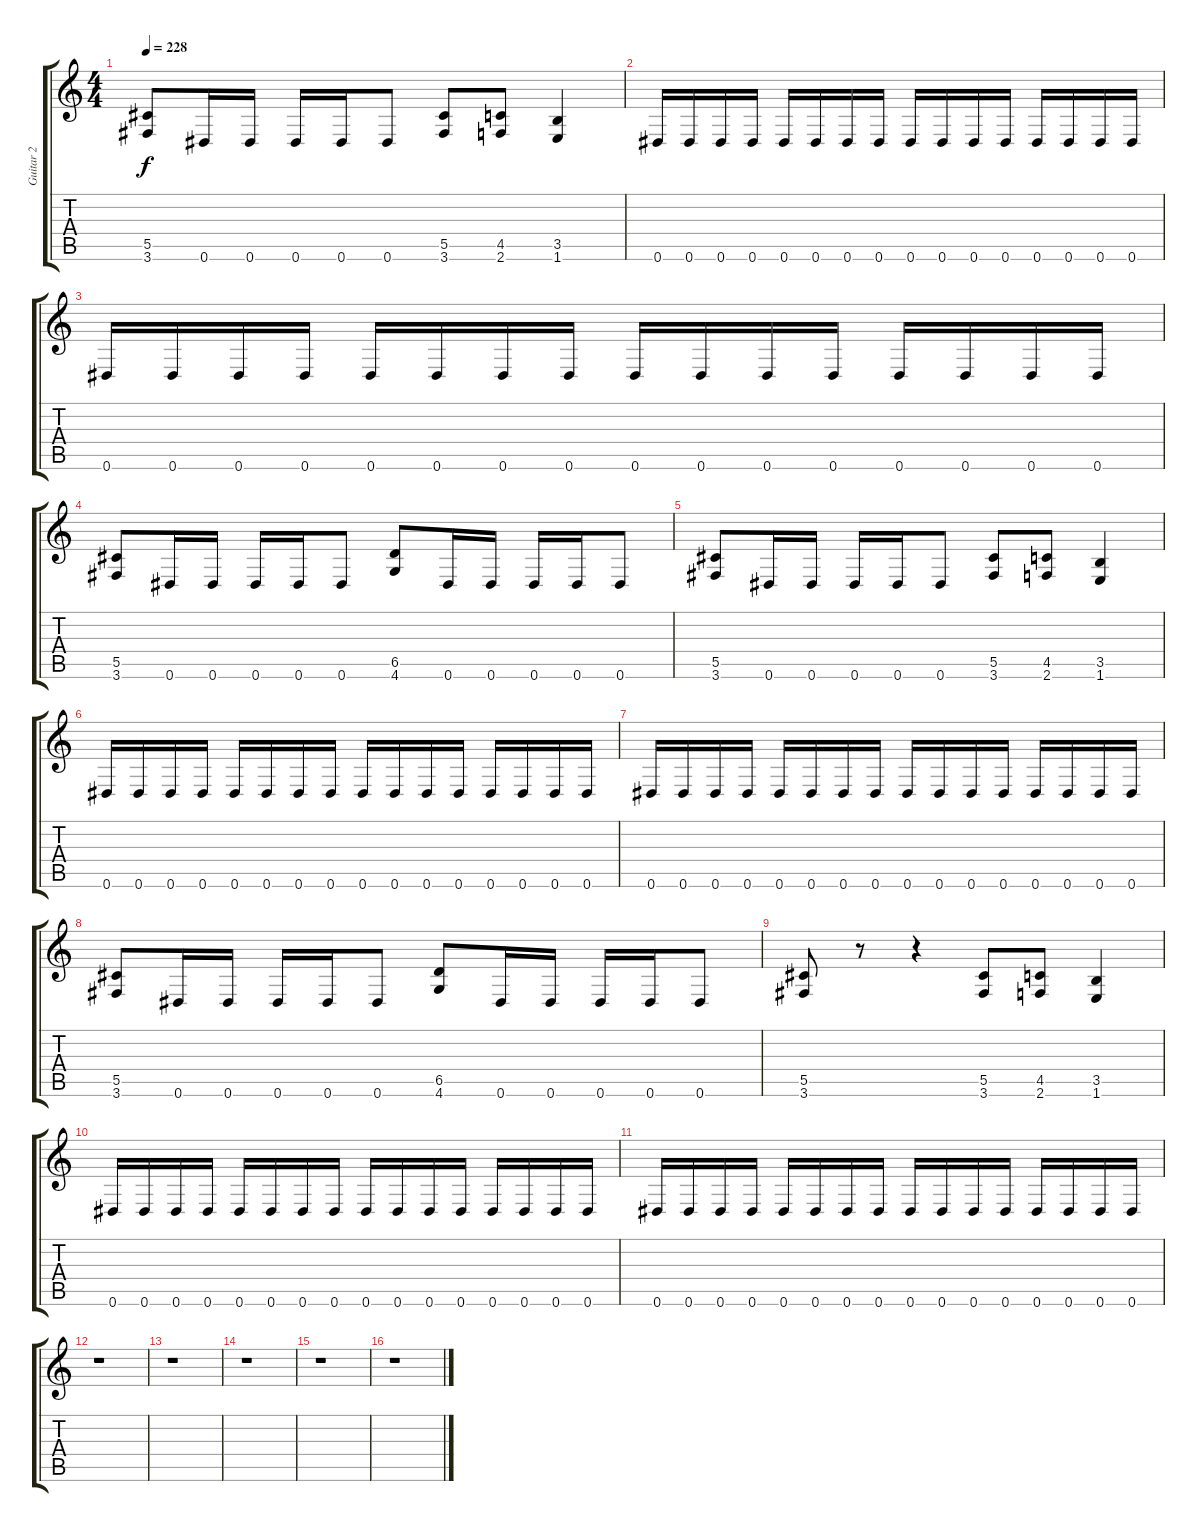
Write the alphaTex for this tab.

\track ("Guitar 2" "Guitar 2") {instrument distortionguitar}
\staff {score tabs}
\tuning (Eb4 Bb3 Gb3 Db3 Ab2 Eb2) {hide}
\ts (4 4)
\tempo 228
\clef g2
\ks c
(5.5 3.6).8{dy f} 0.6.16 0.6.16 0.6.16 0.6.16 0.6.8 (5.5 3.6).8 (4.5 2.6).8 (3.5 1.6).4 |
0.6.16 0.6.16 0.6.16 0.6.16 0.6.16 0.6.16 0.6.16 0.6.16 0.6.16 0.6.16 0.6.16 0.6.16 0.6.16 0.6.16 0.6.16 0.6.16 |
0.6.16 0.6.16 0.6.16 0.6.16 0.6.16 0.6.16 0.6.16 0.6.16 0.6.16 0.6.16 0.6.16 0.6.16 0.6.16 0.6.16 0.6.16 0.6.16 |
(5.5 3.6).8 0.6.16 0.6.16 0.6.16 0.6.16 0.6.8 (6.5 4.6).8 0.6.16 0.6.16 0.6.16 0.6.16 0.6.8 |
(5.5 3.6).8 0.6.16 0.6.16 0.6.16 0.6.16 0.6.8 (5.5 3.6).8 (4.5 2.6).8 (3.5 1.6).4 |
0.6.16 0.6.16 0.6.16 0.6.16 0.6.16 0.6.16 0.6.16 0.6.16 0.6.16 0.6.16 0.6.16 0.6.16 0.6.16 0.6.16 0.6.16 0.6.16 |
0.6.16 0.6.16 0.6.16 0.6.16 0.6.16 0.6.16 0.6.16 0.6.16 0.6.16 0.6.16 0.6.16 0.6.16 0.6.16 0.6.16 0.6.16 0.6.16 |
(5.5 3.6).8 0.6.16 0.6.16 0.6.16 0.6.16 0.6.8 (6.5 4.6).8 0.6.16 0.6.16 0.6.16 0.6.16 0.6.8 |
(5.5 3.6).8 r.8 r.4 (5.5 3.6).8 (4.5 2.6).8 (3.5 1.6).4 |
0.6.16 0.6.16 0.6.16 0.6.16 0.6.16 0.6.16 0.6.16 0.6.16 0.6.16 0.6.16 0.6.16 0.6.16 0.6.16 0.6.16 0.6.16 0.6.16 |
0.6.16 0.6.16 0.6.16 0.6.16 0.6.16 0.6.16 0.6.16 0.6.16 0.6.16 0.6.16 0.6.16 0.6.16 0.6.16 0.6.16 0.6.16 0.6.16 |
r.1 |
r.1 |
r.1 |
r.1 |
r.1
